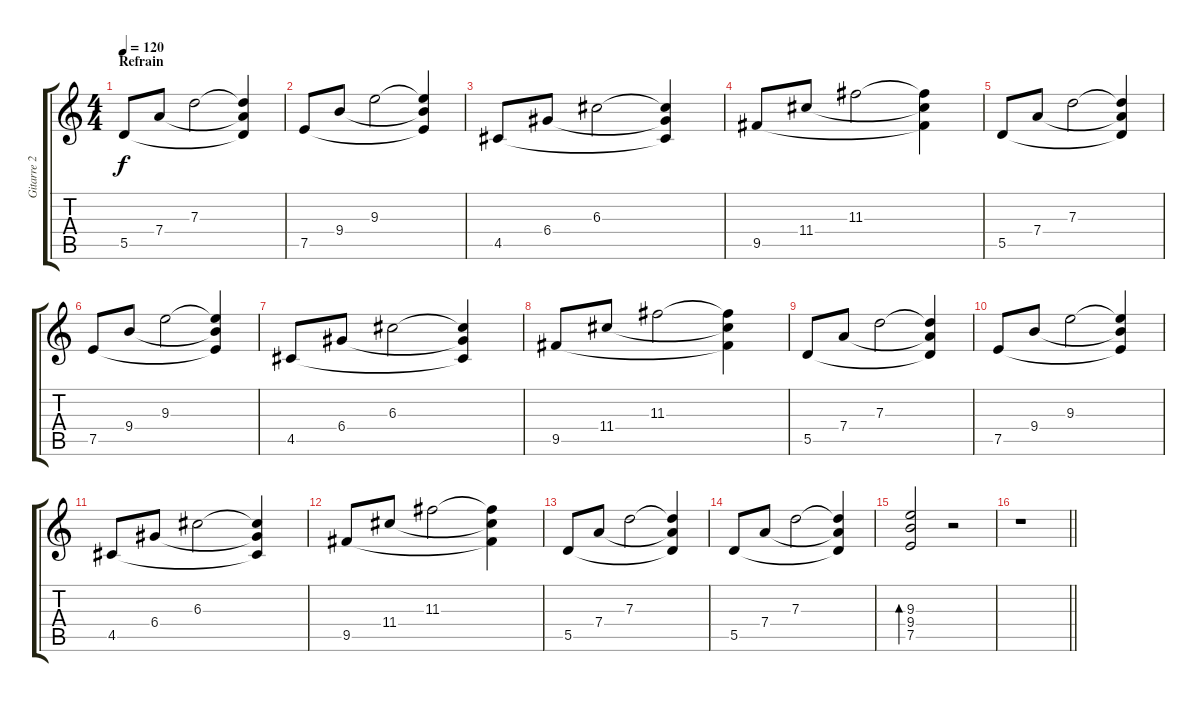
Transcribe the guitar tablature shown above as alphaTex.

\track ("Gitarre 2" "Gitarre 2") {instrument electricguitarclean}
\staff {score tabs}
\tuning (E4 B3 G3 D3 A2 E2) {hide}
\ts (4 4)
\section ("" "Refrain")
\tempo 120
\clef g2
\ks c
5.5.8{dy f} 7.4.8 7.3.2 (7.3{t} 7.4{t} 5.5{t}).4 |
7.5.8 9.4.8 9.3.2 (9.3{t} 9.4{t} 7.5{t}).4 |
4.5.8 6.4.8 6.3.2 (6.3{t} 6.4{t} 4.5{t}).4 |
9.5.8 11.4.8 11.3.2 (11.3{t} 11.4{t} 9.5{t}).4 |
5.5.8 7.4.8 7.3.2 (7.3{t} 7.4{t} 5.5{t}).4 |
7.5.8 9.4.8 9.3.2 (9.3{t} 9.4{t} 7.5{t}).4 |
4.5.8 6.4.8 6.3.2 (6.3{t} 6.4{t} 4.5{t}).4 |
9.5.8 11.4.8 11.3.2 (11.3{t} 11.4{t} 9.5{t}).4 |
5.5.8 7.4.8 7.3.2 (7.3{t} 7.4{t} 5.5{t}).4 |
7.5.8 9.4.8 9.3.2 (9.3{t} 9.4{t} 7.5{t}).4 |
4.5.8 6.4.8 6.3.2 (6.3{t} 6.4{t} 4.5{t}).4 |
9.5.8 11.4.8 11.3.2 (11.3{t} 11.4{t} 9.5{t}).4 |
5.5.8 7.4.8 7.3.2 (7.3{t} 7.4{t} 5.5{t}).4 |
5.5.8 7.4.8 7.3.2 (7.3{t} 7.4{t} 5.5{t}).4 |
(9.3 9.4 7.5).2{bd 240 instrument overdrivenguitar} r.2 |
\barLineRight lightlight
r.1
